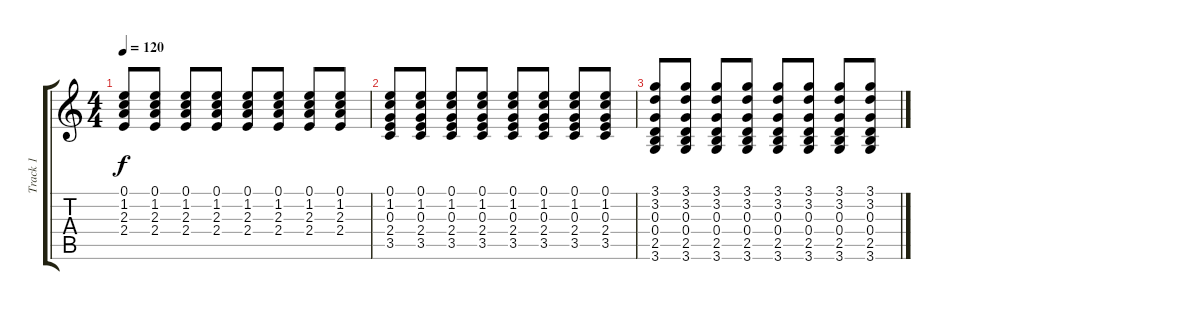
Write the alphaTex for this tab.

\track ("Track 1" "Track 1") {instrument acousticguitarsteel}
\staff {score tabs}
\tuning (E4 B3 G3 D3 A2 E2) {hide}
\ts (4 4)
\tempo 120
\clef g2
\ks c
(0.1 1.2 2.3 2.4).8{dy f} (0.1 1.2 2.3 2.4).8 (0.1 1.2 2.3 2.4).8 (0.1 1.2 2.3 2.4).8 (0.1 1.2 2.3 2.4).8 (0.1 1.2 2.3 2.4).8 (0.1 1.2 2.3 2.4).8 (0.1 1.2 2.3 2.4).8 |
(0.1 1.2 0.3 2.4 3.5).8 (0.1 1.2 0.3 2.4 3.5).8 (0.1 1.2 0.3 2.4 3.5).8 (0.1 1.2 0.3 2.4 3.5).8 (0.1 1.2 0.3 2.4 3.5).8 (0.1 1.2 0.3 2.4 3.5).8 (0.1 1.2 0.3 2.4 3.5).8 (0.1 1.2 0.3 2.4 3.5).8 |
(3.1 3.2 0.3 0.4 2.5 3.6).8 (3.1 3.2 0.3 0.4 2.5 3.6).8 (3.1 3.2 0.3 0.4 2.5 3.6).8 (3.1 3.2 0.3 0.4 2.5 3.6).8 (3.1 3.2 0.3 0.4 2.5 3.6).8 (3.1 3.2 0.3 0.4 2.5 3.6).8 (3.1 3.2 0.3 0.4 2.5 3.6).8 (3.1 3.2 0.3 0.4 2.5 3.6).8
